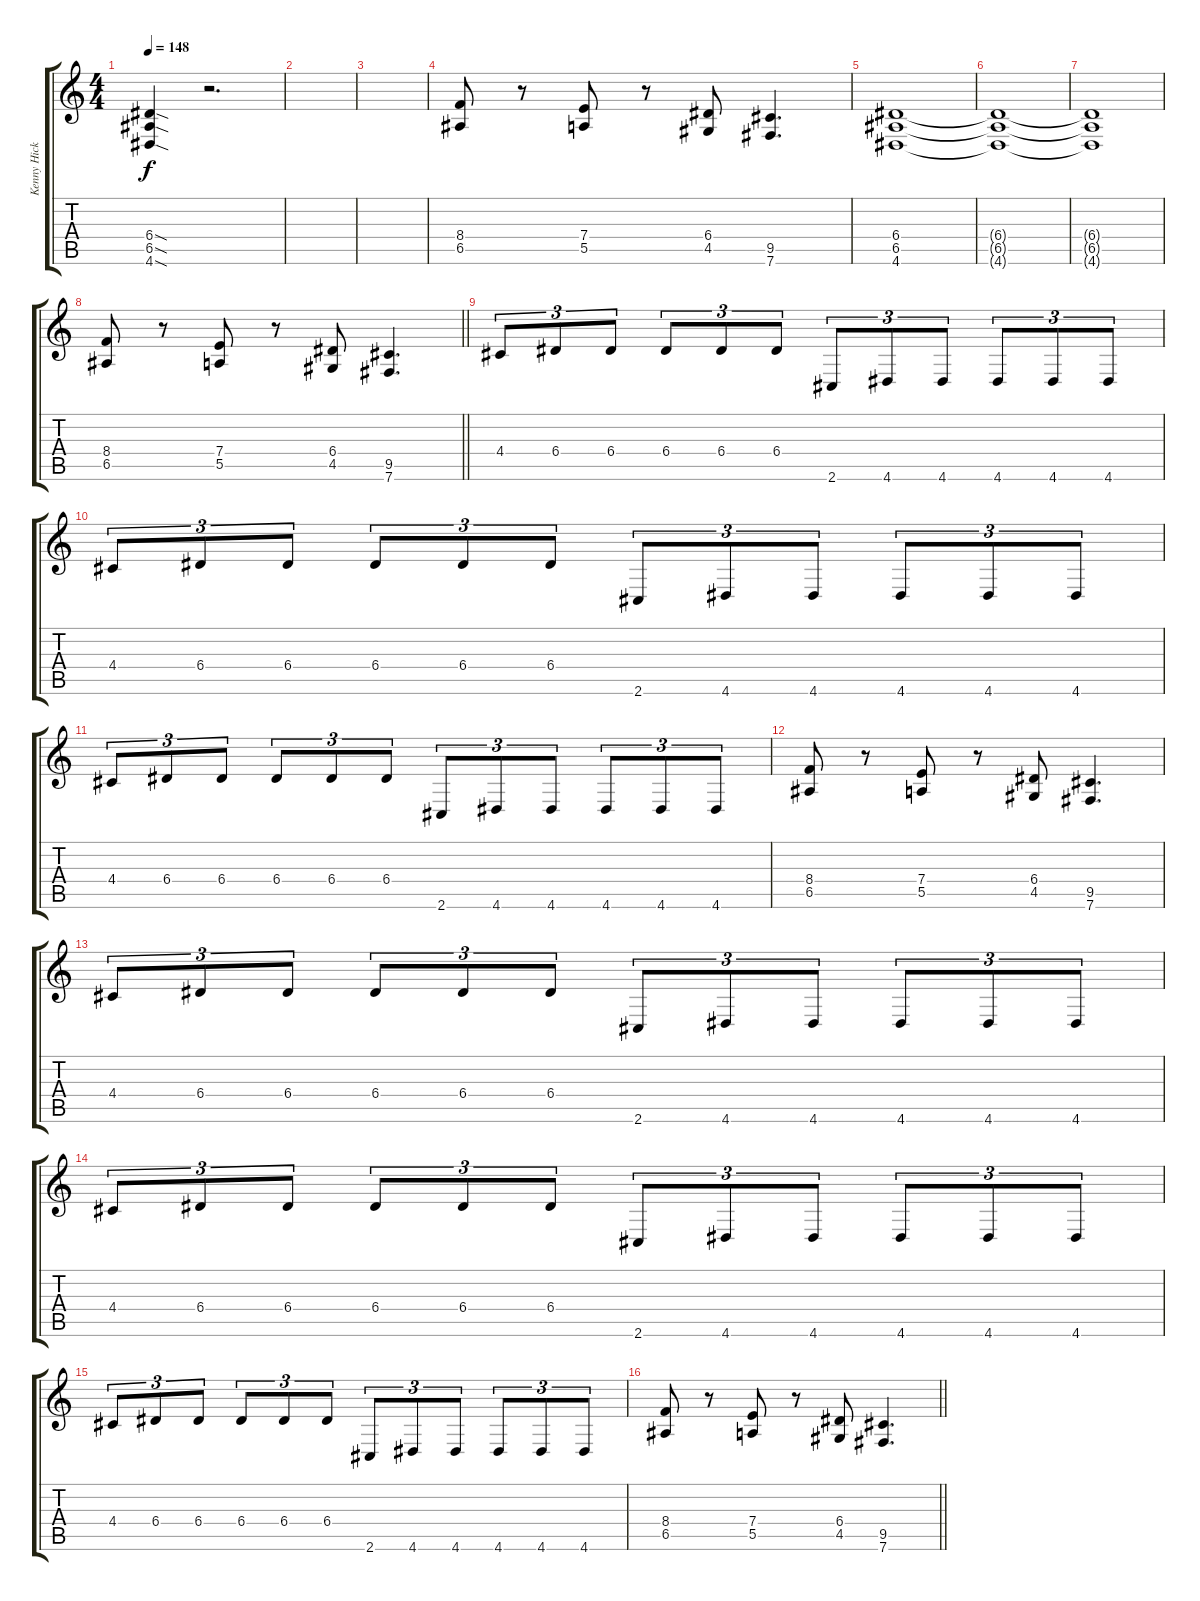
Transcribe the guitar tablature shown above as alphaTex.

\track ("Kenny Hickey" "Kenny Hick") {instrument distortionguitar}
\staff {score tabs}
\tuning (B3 Gb3 D3 A2 E2 B1) {hide}
\ts (4 4)
\section ("" "")
\tempo 148
\clef g2
\ks c
(6.4{sod} 6.5{sod} 4.6{sod}).4{dy f} r.2{d} |
|
|
(8.4 6.5).8 r.8 (7.4 5.5).8 r.8 (6.4 4.5).8 (9.5 7.6).4{d} |
(6.4 6.5 4.6).1 |
(6.4{t} 6.5{t} 4.6{t}).1 |
(6.4{t} 6.5{t} 4.6{t}).1 |
\barLineRight lightlight
(8.4 6.5).8{balance 0} r.8 (7.4 5.5).8 r.8 (6.4 4.5).8 (9.5 7.6).4{d} |
\section ("" "")
4.4.8{tu (3 2)} 6.4.8{tu (3 2)} 6.4.8{tu (3 2)} 6.4.8{tu (3 2)} 6.4.8{tu (3 2)} 6.4.8{tu (3 2)} 2.6.8{tu (3 2)} 4.6.8{tu (3 2)} 4.6.8{tu (3 2)} 4.6.8{tu (3 2)} 4.6.8{tu (3 2)} 4.6.8{tu (3 2)} |
4.4.8{tu (3 2)} 6.4.8{tu (3 2)} 6.4.8{tu (3 2)} 6.4.8{tu (3 2)} 6.4.8{tu (3 2)} 6.4.8{tu (3 2)} 2.6.8{tu (3 2)} 4.6.8{tu (3 2)} 4.6.8{tu (3 2)} 4.6.8{tu (3 2)} 4.6.8{tu (3 2)} 4.6.8{tu (3 2)} |
4.4.8{tu (3 2)} 6.4.8{tu (3 2)} 6.4.8{tu (3 2)} 6.4.8{tu (3 2)} 6.4.8{tu (3 2)} 6.4.8{tu (3 2)} 2.6.8{tu (3 2)} 4.6.8{tu (3 2)} 4.6.8{tu (3 2)} 4.6.8{tu (3 2)} 4.6.8{tu (3 2)} 4.6.8{tu (3 2)} |
(8.4 6.5).8 r.8 (7.4 5.5).8 r.8 (6.4 4.5).8 (9.5 7.6).4{d} |
4.4.8{tu (3 2)} 6.4.8{tu (3 2)} 6.4.8{tu (3 2)} 6.4.8{tu (3 2)} 6.4.8{tu (3 2)} 6.4.8{tu (3 2)} 2.6.8{tu (3 2)} 4.6.8{tu (3 2)} 4.6.8{tu (3 2)} 4.6.8{tu (3 2)} 4.6.8{tu (3 2)} 4.6.8{tu (3 2)} |
4.4.8{tu (3 2)} 6.4.8{tu (3 2)} 6.4.8{tu (3 2)} 6.4.8{tu (3 2)} 6.4.8{tu (3 2)} 6.4.8{tu (3 2)} 2.6.8{tu (3 2)} 4.6.8{tu (3 2)} 4.6.8{tu (3 2)} 4.6.8{tu (3 2)} 4.6.8{tu (3 2)} 4.6.8{tu (3 2)} |
4.4.8{tu (3 2)} 6.4.8{tu (3 2)} 6.4.8{tu (3 2)} 6.4.8{tu (3 2)} 6.4.8{tu (3 2)} 6.4.8{tu (3 2)} 2.6.8{tu (3 2)} 4.6.8{tu (3 2)} 4.6.8{tu (3 2)} 4.6.8{tu (3 2)} 4.6.8{tu (3 2)} 4.6.8{tu (3 2)} |
\barLineRight lightlight
(8.4 6.5).8 r.8 (7.4 5.5).8 r.8 (6.4 4.5).8 (9.5 7.6).4{d}
